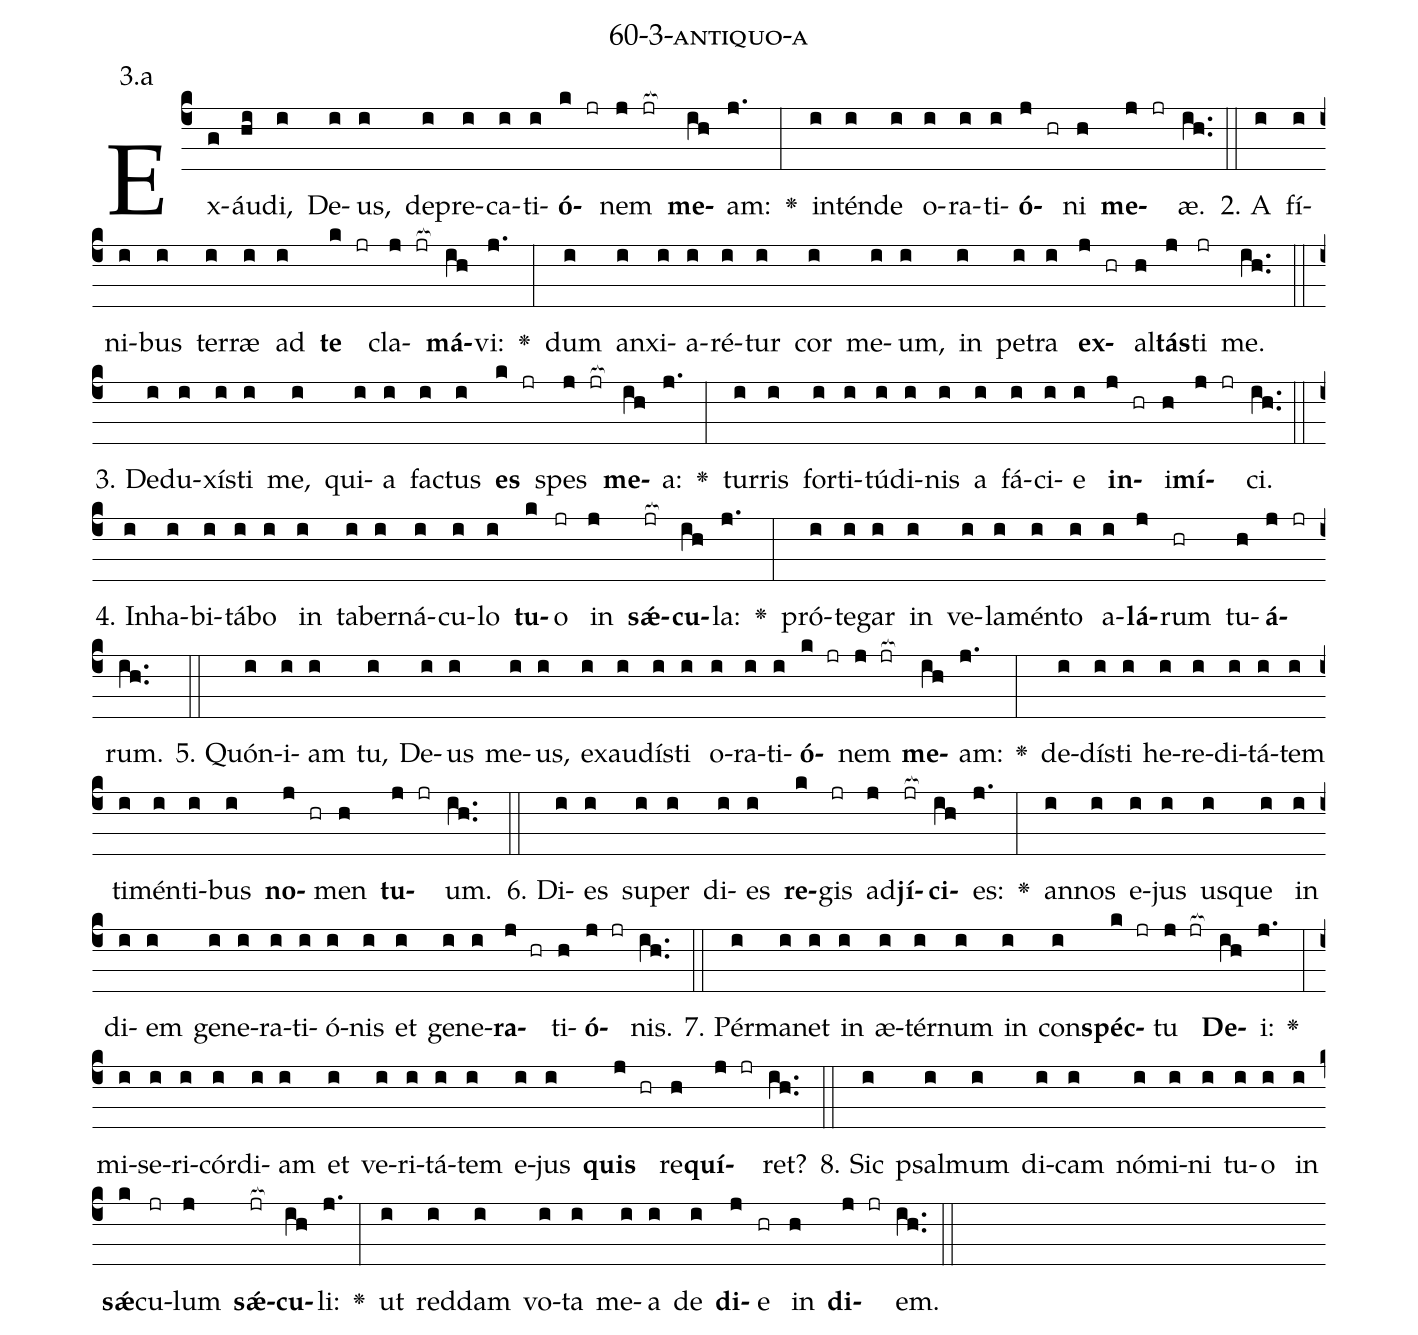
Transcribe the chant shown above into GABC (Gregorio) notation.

name: 60-3-antiquo-a;
annotation: 3.a;
%%
(c4)Ex(g)áu(hi)di,(i) De(i)us,(i) de(i)pre(i)ca(i)ti(i)<b>ó</b>(k jr)nem(j jr[ocb:1{]) <b>me</b>(ih[ocb:0}])am:(j.) <v>\greheightstar</v>(:) in(i)tén(i)de(i) o(i)ra(i)ti(i)<b>ó</b>(j hr)ni(h) <b>me</b>(j jr)æ.(ih..) (::)
2. A(i) fí(i)ni(i)bus(i) ter(i)ræ(i) ad(i) <b>te</b>(k jr) cla(j jr[ocb:1{])<b>má</b>(ih[ocb:0}])vi:(j.) <v>\greheightstar</v>(:) dum(i) an(i)xi(i)a(i)ré(i)tur(i) cor(i) me(i)um,(i) in(i) pe(i)tra(i) <b>ex</b>(j hr)al(h)<b>tás</b>(j)ti(jr) me.(ih..) (::)
3. De(i)du(i)xís(i)ti(i) me,(i) qui(i)a(i) fac(i)tus(i) <b>es</b>(k jr) spes(j jr[ocb:1{]) <b>me</b>(ih[ocb:0}])a:(j.) <v>\greheightstar</v>(:) tur(i)ris(i) for(i)ti(i)tú(i)di(i)nis(i) a(i) fá(i)ci(i)e(i) <b>in</b>(j hr)i(h)<b>mí</b>(j jr)ci.(ih..) (::)
4. In(i)ha(i)bi(i)tá(i)bo(i) in(i) ta(i)ber(i)ná(i)cu(i)lo(i) <b>tu</b>(k)o(jr) in(j) <b>sǽ</b>(jr[ocb:1{])<b>cu</b>(ih[ocb:0}])la:(j.) <v>\greheightstar</v>(:) pró(i)te(i)gar(i) in(i) ve(i)la(i)mén(i)to(i) a(i)<b>lá</b>(j)rum(hr) tu(h)<b>á</b>(j jr)rum.(ih..) (::)
5. Quón(i)i(i)am(i) tu,(i) De(i)us(i) me(i)us,(i) ex(i)au(i)dís(i)ti(i) o(i)ra(i)ti(i)<b>ó</b>(k jr)nem(j jr[ocb:1{]) <b>me</b>(ih[ocb:0}])am:(j.) <v>\greheightstar</v>(:) de(i)dís(i)ti(i) he(i)re(i)di(i)tá(i)tem(i) ti(i)mén(i)ti(i)bus(i) <b>no</b>(j hr)men(h) <b>tu</b>(j jr)um.(ih..) (::)
6. Di(i)es(i) su(i)per(i) di(i)es(i) <b>re</b>(k)gis(jr) ad(j)<b>jí</b>(jr[ocb:1{])<b>ci</b>(ih[ocb:0}])es:(j.) <v>\greheightstar</v>(:) an(i)nos(i) e(i)jus(i) us(i)que(i) in(i) di(i)em(i) ge(i)ne(i)ra(i)ti(i)ó(i)nis(i) et(i) ge(i)ne(i)<b>ra</b>(j hr)ti(h)<b>ó</b>(j jr)nis.(ih..) (::)
7. Pér(i)ma(i)net(i) in(i) æ(i)tér(i)num(i) in(i) con(i)<b>spéc</b>(k jr)tu(j jr[ocb:1{]) <b>De</b>(ih[ocb:0}])i:(j.) <v>\greheightstar</v>(:) mi(i)se(i)ri(i)cór(i)di(i)am(i) et(i) ve(i)ri(i)tá(i)tem(i) e(i)jus(i) <b>quis</b>(j hr) re(h)<b>quí</b>(j jr)ret?(ih..) (::)
8. Sic(i) psal(i)mum(i) di(i)cam(i) nó(i)mi(i)ni(i) tu(i)o(i) in(i) <b>sǽ</b>(k)cu(jr)lum(j) <b>sǽ</b>(jr[ocb:1{])<b>cu</b>(ih[ocb:0}])li:(j.) <v>\greheightstar</v>(:) ut(i) red(i)dam(i) vo(i)ta(i) me(i)a(i) de(i) <b>di</b>(j)e(hr) in(h) <b>di</b>(j jr)em.(ih..) (::)
